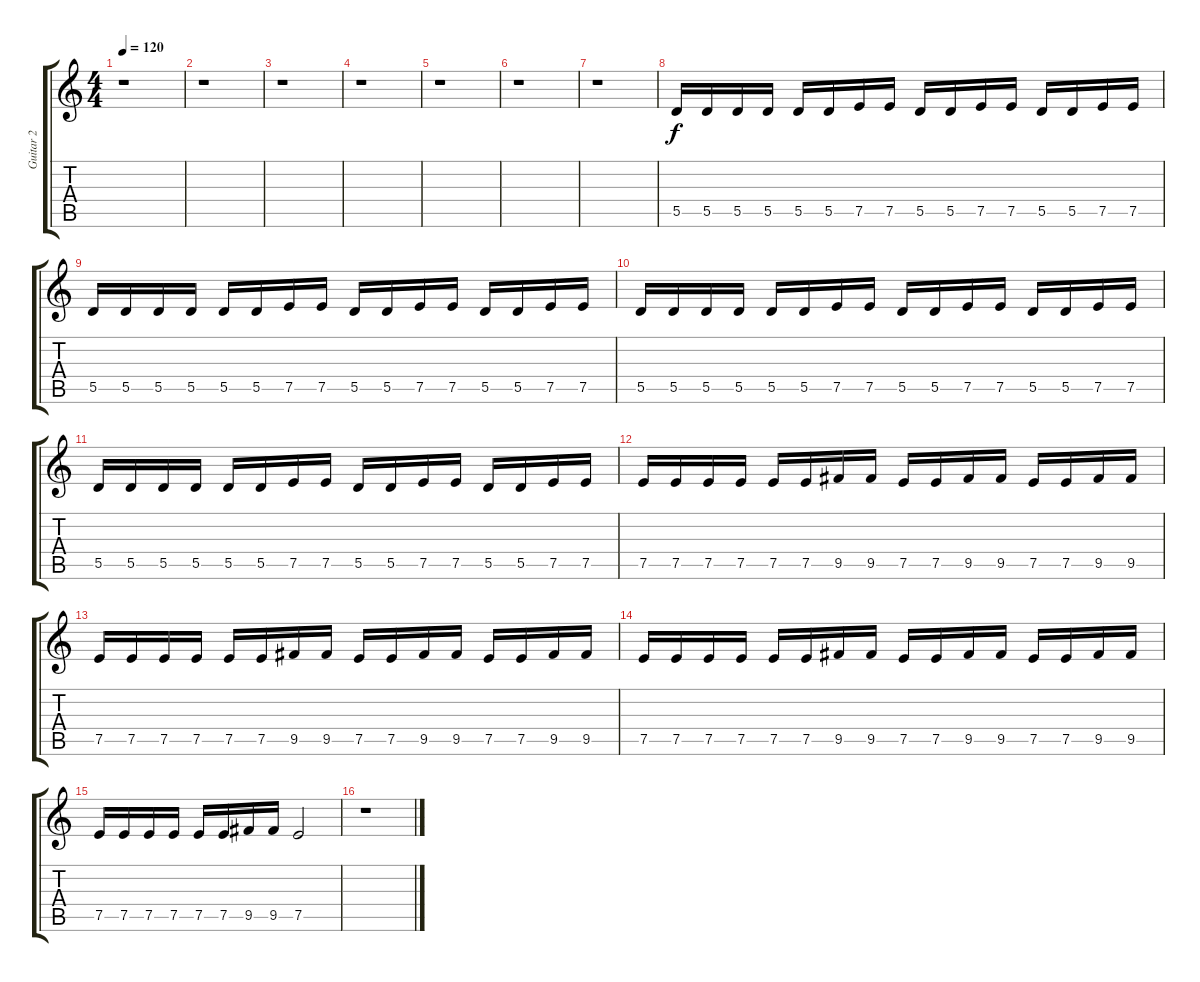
\track ("Guitar 2" "Guitar 2") {instrument electricguitarmuted}
\staff {score tabs}
\tuning (E4 B3 G3 D3 A2 E2) {hide}
\ts (4 4)
\tempo 120
\clef g2
\ks c
r.1{dy f} |
r.1 |
r.1 |
r.1 |
r.1 |
r.1 |
r.1 |
5.5.16 5.5.16 5.5.16 5.5.16 5.5.16 5.5.16 7.5.16 7.5.16 5.5.16 5.5.16 7.5.16 7.5.16 5.5.16 5.5.16 7.5.16 7.5.16 |
5.5.16 5.5.16 5.5.16 5.5.16 5.5.16 5.5.16 7.5.16 7.5.16 5.5.16 5.5.16 7.5.16 7.5.16 5.5.16 5.5.16 7.5.16 7.5.16 |
5.5.16 5.5.16 5.5.16 5.5.16 5.5.16 5.5.16 7.5.16 7.5.16 5.5.16 5.5.16 7.5.16 7.5.16 5.5.16 5.5.16 7.5.16 7.5.16 |
5.5.16 5.5.16 5.5.16 5.5.16 5.5.16 5.5.16 7.5.16 7.5.16 5.5.16 5.5.16 7.5.16 7.5.16 5.5.16 5.5.16 7.5.16 7.5.16 |
7.5.16 7.5.16 7.5.16 7.5.16 7.5.16 7.5.16 9.5.16 9.5.16 7.5.16 7.5.16 9.5.16 9.5.16 7.5.16 7.5.16 9.5.16 9.5.16 |
7.5.16 7.5.16 7.5.16 7.5.16 7.5.16 7.5.16 9.5.16 9.5.16 7.5.16 7.5.16 9.5.16 9.5.16 7.5.16 7.5.16 9.5.16 9.5.16 |
7.5.16 7.5.16 7.5.16 7.5.16 7.5.16 7.5.16 9.5.16 9.5.16 7.5.16 7.5.16 9.5.16 9.5.16 7.5.16 7.5.16 9.5.16 9.5.16 |
7.5.16 7.5.16 7.5.16 7.5.16 7.5.16 7.5.16 9.5.16 9.5.16 7.5.2 |
r.1
